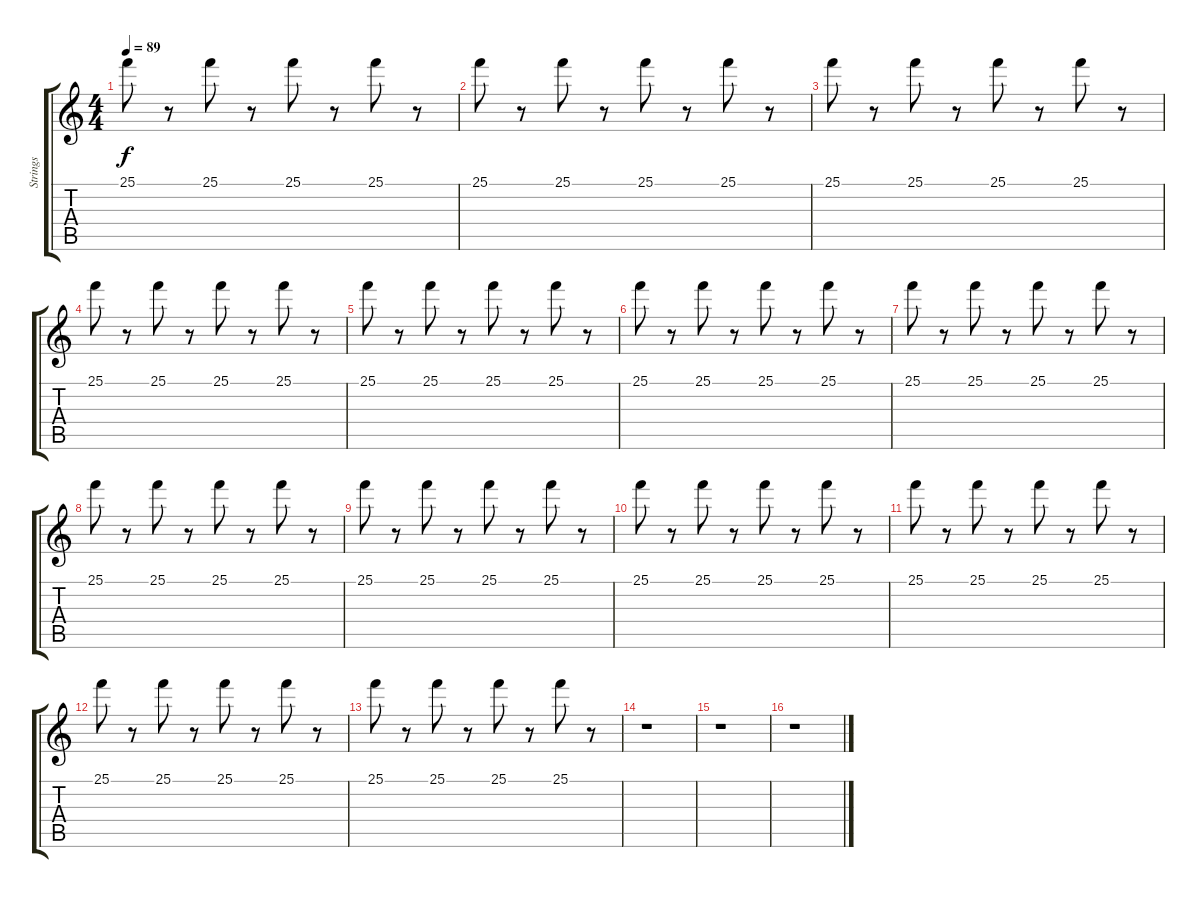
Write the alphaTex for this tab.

\track ("Strings" "Strings") {instrument stringensemble1}
\staff {score tabs}
\tuning (E4 B3 G3 D3 A2 E2) {hide}
\ts (4 4)
\tempo 89
\clef g2
\ks c
25.1.8{dy f} r.8 25.1.8 r.8 25.1.8 r.8 25.1.8 r.8 |
25.1.8 r.8 25.1.8 r.8 25.1.8 r.8 25.1.8 r.8 |
25.1.8 r.8 25.1.8 r.8 25.1.8 r.8 25.1.8 r.8 |
25.1.8 r.8 25.1.8 r.8 25.1.8 r.8 25.1.8 r.8 |
25.1.8 r.8 25.1.8 r.8 25.1.8 r.8 25.1.8 r.8 |
25.1.8 r.8 25.1.8 r.8 25.1.8 r.8 25.1.8 r.8 |
25.1.8 r.8 25.1.8 r.8 25.1.8 r.8 25.1.8 r.8 |
25.1.8 r.8 25.1.8 r.8 25.1.8 r.8 25.1.8 r.8 |
25.1.8 r.8 25.1.8 r.8 25.1.8 r.8 25.1.8 r.8 |
25.1.8 r.8 25.1.8 r.8 25.1.8 r.8 25.1.8 r.8 |
25.1.8 r.8 25.1.8 r.8 25.1.8 r.8 25.1.8 r.8 |
25.1.8 r.8 25.1.8 r.8 25.1.8 r.8 25.1.8 r.8 |
25.1.8 r.8 25.1.8 r.8 25.1.8 r.8 25.1.8 r.8 |
r.1 |
r.1 |
r.1
